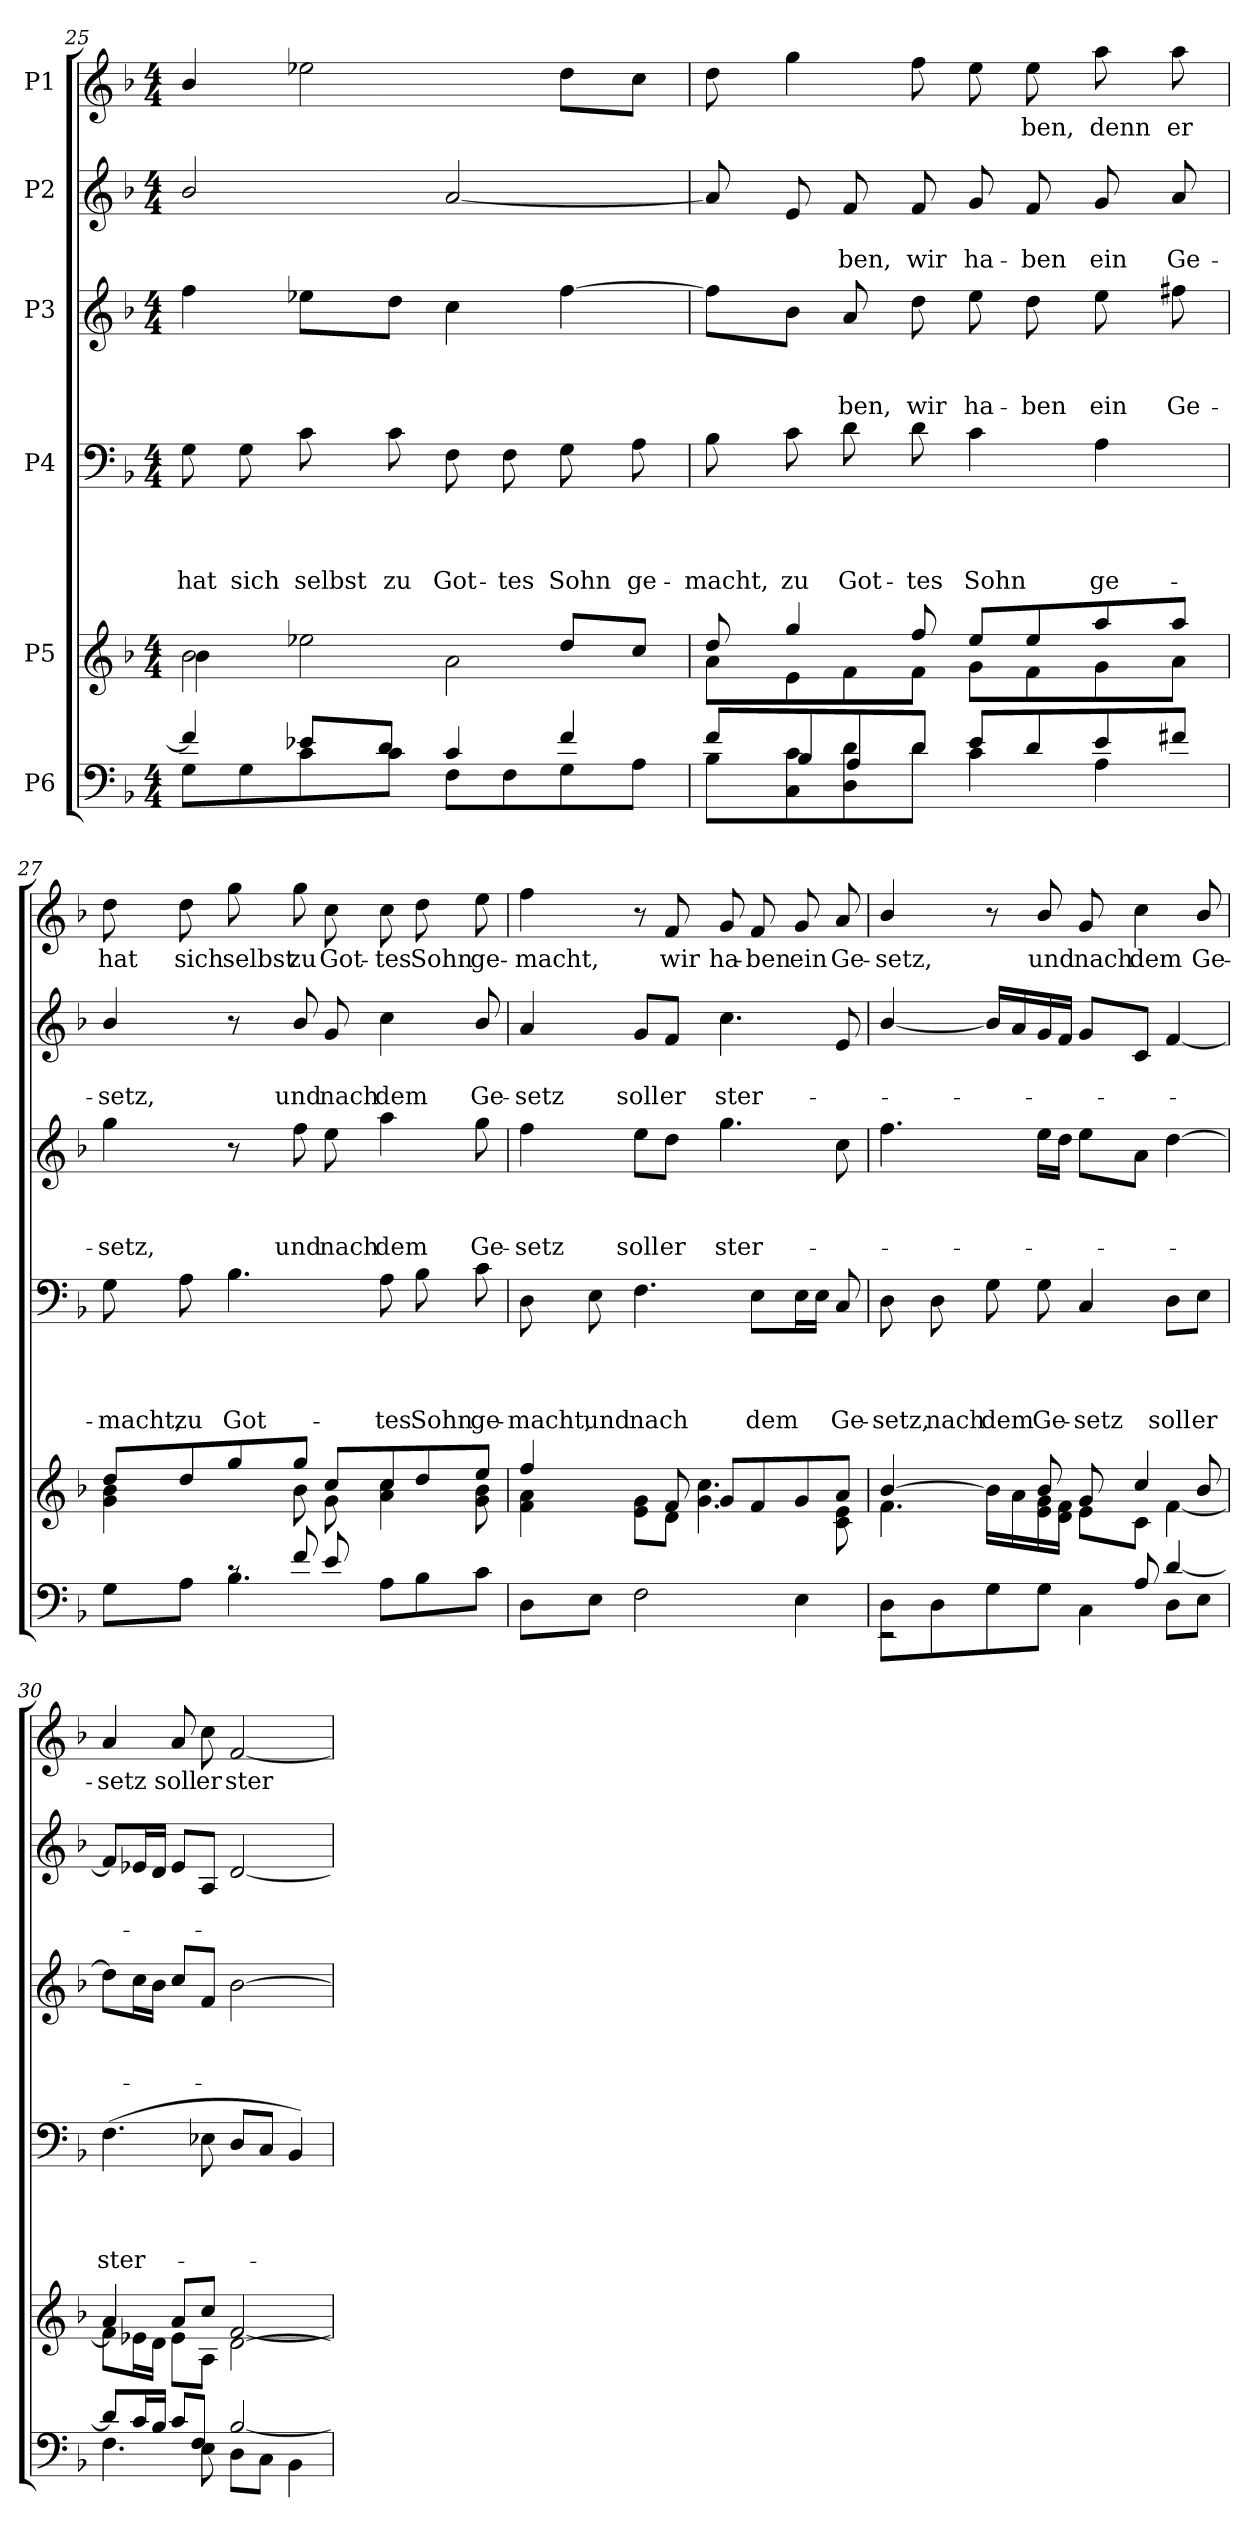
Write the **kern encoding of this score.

**kern	**kern	**kern	**text	**text	**text	**text	**kern	**text	**text	**text	**kern	**text	**text	**kern	**text
*part6	*part5	*part4	*part4	*part4	*part4	*part4	*part3	*part3	*part3	*part3	*part2	*part2	*part2	*part1	*part1
*staff6	*staff5	*staff4	*staff4	*staff4	*staff4	*staff4	*staff3	*staff3	*staff3	*staff3	*staff2	*staff2	*staff2	*staff1	*staff1
*I"P6	*I"P5	*I"P4	*	*	*	*	*I"P3	*	*	*	*I"P2	*	*	*I"P1	*
*clefF4	*clefG2	*clefF4	*	*	*	*	*clefG2	*	*	*	*clefG2	*	*	*clefG2	*
*	*	*	*	*	*	*	*ITrd7c12	*	*	*	*	*	*	*	*
*k[b-]	*k[b-]	*k[b-]	*	*	*	*	*k[b-]	*	*	*	*k[b-]	*	*	*k[b-]	*
*F:	*F:	*F:	*	*	*	*	*F:	*	*	*	*F:	*	*	*F:	*
*M4/4	*M4/4	*M4/4	*	*	*	*	*M4/4	*	*	*	*M4/4	*	*	*M4/4	*
=25	=25	=25	=25	=25	=25	=25	=25	=25	=25	=25	=25	=25	=25	=25	=25
*^	*^	*	*	*	*	*	*	*	*	*	*	*	*	*	*
!	!	!	!	!	!	!	!	!LO:LY:b	!	!	!	!	!	!	!	!	!
8G\L	4f/]	2b-\	4b-\	8G\	.	.	.	hat	4f\	.	.	.	2b-/	.	.	4b-/	.
!	!	!	!	!	!	!	!	!LO:LY:b	!	!	!	!	!	!	!	!	!
8G\	.	.	.	8G\	.	.	.	sich	.	.	.	.	.	.	.	.	.
!	!	!	!	!	!	!	!	!LO:LY:b	!	!	!	!	!	!	!	!	!
8c\	8e-X/L	.	2ee-X\	8c\	.	.	.	selbst	8e-X\L	.	.	.	.	.	.	2ee-X\	.
!	!	!	!	!	!	!	!	!LO:LY:b	!	!	!	!	!	!	!	!	!
8c\J	8d/J	.	.	8c\	.	.	.	zu	8d\J	.	.	.	.	.	.	.	.
!	!	!	!	!	!	!	!	!LO:LY:b	!	!	!	!	!	!	!	!	!
8F\L	4c/	2a\	.	8F\	.	.	.	Got-	4c\	.	.	.	[<2a/	.	.	.	.
!	!	!	!	!	!	!	!	!LO:LY:b	!	!	!	!	!	!	!	!	!
8F\	.	.	.	8F\	.	.	.	-tes	.	.	.	.	.	.	.	.	.
!	!	!	!	!	!	!	!	!LO:LY:b	!	!	!	!	!	!	!	!	!
8G\	4f/	.	8dd/L	8G\	.	.	.	Sohn	[>4f\	.	.	.	.	.	.	8dd\L	.
!	!	!	!	!	!	!	!	!LO:LY:b	!	!	!	!	!	!	!	!	!
8A\J	.	.	8cc/J	8A\	.	.	.	ge-	.	.	.	.	.	.	.	8cc\J	.
!!LO:PB:g=z
=26	=26	=26	=26	=26	=26	=26	=26	=26	=26	=26	=26	=26	=26	=26	=26	=26	=26
!	!	!	!	!	!	!	!	!LO:LY:b	!	!	!	!	!	!	!	!	!
8B-\L	8f/L	8a\L	8dd/	8B-\	.	.	.	-macht,	8f\L]	.	.	.	8a/]	.	.	8dd\	.
!	!	!	!	!	!	!	!	!LO:LY:b	!	!	!	!	!	!	!	!	!
8C\ 8c\	8B-/	8e\	4gg/	8c\	.	.	.	zu	8B-\J	.	.	.	8e/	.	.	4gg\	.
!	!	!	!	!	!	!	!	!LO:LY:b	!	!	!	!LO:LY:b	!	!	!LO:LY:b	!	!
8D\ 8d\	8A/	8f\	.	8d\	.	.	.	Got-	8A/	.	.	-ben,	8f/	.	-ben,	.	.
!	!	!	!	!	!	!	!	!LO:LY:b	!	!	!	!LO:LY:b	!	!	!LO:LY:b	!	!
8d\J	8d/J	8f\J	8ff/	8d\	.	.	.	-tes	8d\	.	.	wir	8f/	.	wir	8ff\	.
!	!	!	!	!	!	!	!	!LO:LY:b	!	!	!	!LO:LY:b	!	!	!LO:LY:b	!	!
8e/L	4c\	8g\L	8ee/L	4c\	.	.	.	Sohn	8e\	.	.	ha-	8g/	.	ha-	8ee\	.
!	!	!	!	!	!	!	!	!	!	!	!	!LO:LY:b	!	!	!LO:LY:b	!	!LO:LY:b
8d/	.	8f\	8ee/	.	.	.	.	.	8d\	.	.	-ben	8f/	.	-ben	8ee\	-ben,
!	!	!	!	!	!	!	!	!LO:LY:b	!	!	!	!LO:LY:b	!	!	!LO:LY:b	!	!LO:LY:b
8e/	4A\	8g\	8aa/	4A\	.	.	.	ge-	8e\	.	.	ein	8g/	.	ein	8aa\	denn
!	!	!	!	!	!	!	!	!	!	!	!	!LO:LY:b	!	!	!LO:LY:b	!	!LO:LY:b
8f#X/J	.	8a\J	8aa/J	.	.	.	.	.	8f#X\	.	.	Ge-	8a/	.	Ge-	8aa\	er
=27	=27	=27	=27	=27	=27	=27	=27	=27	=27	=27	=27	=27	=27	=27	=27	=27	=27
!	!	!	!	!	!	!	!	!LO:LY:b	!	!	!	!LO:LY:b	!	!	!LO:LY:b	!	!LO:LY:b
8G\L	4ryy	8dd/L	4g\ 4b-\	8G\	.	.	.	-macht,	4g\	.	.	-setz,	4b-/	.	-setz,	8dd\	hat
!	!	!	!	!	!	!	!	!LO:LY:b	!	!	!	!	!	!	!	!	!LO:LY:b
8A\J	.	8dd/	.	8A\	.	.	.	zu	.	.	.	.	.	.	.	8dd\	sich
!	!	!	!	!	!	!	!	!LO:LY:b	!	!	!	!	!	!	!	!	!LO:LY:b
8rc	4.B-\	8gg/	8ryy	4.B-\	.	.	.	Got-	8r	.	.	.	8r	.	.	8gg\	selbst
!	!	!	!	!	!	!	!	!	!	!	!	!LO:LY:b	!	!	!LO:LY:b	!	!LO:LY:b
8f/	.	8gg/J	8b-\	.	.	.	.	.	8f\	.	.	und	8b-/	.	und	8gg\	zu
!	!	!	!	!	!	!	!	!	!	!	!	!LO:LY:b	!	!	!LO:LY:b	!	!LO:LY:b
8e/	.	8cc/L	8g\	.	.	.	.	.	8e\	.	.	nach	8g/	.	nach	8cc\	Got-
!	!	!	!	!	!	!	!	!LO:LY:b	!	!	!	!LO:LY:b	!	!	!LO:LY:b	!	!LO:LY:b
4.ryy	8A\L	8cc/	4a\ 4cc\	8A\	.	.	.	-tes	4a\	.	.	dem	4cc\	.	dem	8cc\	-tes
!	!	!	!	!	!	!	!	!LO:LY:b	!	!	!	!	!	!	!	!	!LO:LY:b
.	8B-\	8dd/	.	8B-\	.	.	.	Sohn	.	.	.	.	.	.	.	8dd\	Sohn
!	!	!	!	!	!	!	!	!LO:LY:b	!	!	!	!LO:LY:b	!	!	!LO:LY:b	!	!LO:LY:b
.	8c\J	8ee/J	8g\ 8b-\	8c\	.	.	.	ge-	8g\	.	.	Ge-	8b-/	.	Ge-	8ee\	ge-
!!LO:LB:g=z
=28	=28	=28	=28	=28	=28	=28	=28	=28	=28	=28	=28	=28	=28	=28	=28	=28	=28
!	!	!	!	!	!	!	!	!LO:LY:b	!	!	!	!LO:LY:b	!	!	!LO:LY:b	!	!LO:LY:b
8D\L	1ryy	4ff/	4f\ 4a\	8D\	.	.	.	-macht,	4f\	.	.	-setz	4a/	.	-setz	4ff\	-macht,
!	!	!	!	!	!	!	!	!LO:LY:b	!	!	!	!	!	!	!	!	!
8E\J	.	.	.	8E\	.	.	.	und	.	.	.	.	.	.	.	.	.
!	!	!	!	!	!	!	!	!LO:LY:b	!	!	!	!LO:LY:b	!	!	!LO:LY:b	!	!
2F\	.	8ryy	8e\ 8g\L	4.F\	.	.	.	nach	8e\L	.	.	soll	8g/L	.	soll	8r	.
!	!	!	!	!	!	!	!	!	!	!	!	!LO:LY:b	!	!	!LO:LY:b	!	!LO:LY:b
.	.	8f/	8d\J	.	.	.	.	.	8d\J	.	.	er	8f/J	.	er	8f/	wir
!	!	!	!	!	!	!	!	!	!	!	!	!LO:LY:b	!	!	!LO:LY:b	!	!LO:LY:b
.	.	8g/L	4.g\ 4.cc\	.	.	.	.	.	4.g\	.	.	ster-	4.cc\	.	ster-	8g/	ha-
!	!	!	!	!	!	!	!	!LO:LY:b	!	!	!	!	!	!	!	!	!LO:LY:b
.	.	8f/	.	8E\L	.	.	.	dem	.	.	.	.	.	.	.	8f/	-ben
!	!	!	!	!	!	!	!	!	!	!	!	!	!	!	!	!	!LO:LY:b
4E\	.	8g/	.	16E\L	.	.	.	.	.	.	.	.	.	.	.	8g/	ein
.	.	.	.	16E\JJ	.	.	.	.	.	.	.	.	.	.	.	.	.
!	!	!	!	!	!	!	!	!LO:LY:b	!	!	!	!	!	!	!	!	!LO:LY:b
.	.	8a/J	8c\ 8e\	8C/	.	.	.	Ge-	8c\	.	.	.	8e/	.	.	8a/	Ge-
=29	=29	=29	=29	=29	=29	=29	=29	=29	=29	=29	=29	=29	=29	=29	=29	=29	=29
!	!	!	!	!	!	!	!	!LO:LY:b	!	!	!	!	!	!	!	!	!LO:LY:b
8D\L	2rEE	[<4b-/	4.f\	8D\	.	.	.	-setz,	4.f\	.	.	.	[<4b-/	.	.	4b-/	-setz,
!	!	!	!	!	!	!	!	!LO:LY:b	!	!	!	!	!	!	!	!	!
8D\	.	.	.	8D\	.	.	.	nach	.	.	.	.	.	.	.	.	.
!	!	!	!	!	!	!	!	!LO:LY:b	!	!	!	!	!	!	!	!	!
8G\	.	16b-\LL]	.	8G\	.	.	.	dem	.	.	.	.	16b-/LL]	.	.	8r	.
.	.	16a\	.	.	.	.	.	.	.	.	.	.	16a/	.	.	.	.
!	!	!	!	!	!	!	!	!LO:LY:b	!	!	!	!	!	!	!	!	!LO:LY:b
8G\J	.	16e\ 16g\	8b-/	8G\	.	.	.	Ge-	16e\LL	.	.	.	16g/	.	.	8b-/	und
.	.	16d\ 16f\JJ	.	.	.	.	.	.	16d\JJ	.	.	.	16f/JJ	.	.	.	.
!	!	!	!	!	!	!	!	!LO:LY:b	!	!	!	!	!	!	!	!	!LO:LY:b
4C\	8ryy	8g/	8e\L	4C/	.	.	.	-setz	8e\L	.	.	.	8g/L	.	.	8g/	nach
!	!	!	!	!	!	!	!	!	!	!	!	!	!	!	!	!	!LO:LY:b
.	8A/	4cc/	8c\J	.	.	.	.	.	8A\J	.	.	.	8c/J	.	.	4cc\	dem
!	!	!	!	!	!	!	!	!LO:LY:b	!	!	!	!	!	!	!	!	!
8D\L	[>4d/	.	[<4f\	8D\L	.	.	.	soll	[>4d\	.	.	.	[<4f/	.	.	.	.
!	!	!	!	!	!	!	!	!LO:LY:b	!	!	!	!	!	!	!	!	!LO:LY:b
8E\J	.	8b-/	.	8E\J	.	.	.	er	.	.	.	.	.	.	.	8b-/	Ge-
=30	=30	=30	=30	=30	=30	=30	=30	=30	=30	=30	=30	=30	=30	=30	=30	=30	=30
!	!	!	!	!	!	!	!	!LO:LY:b	!	!	!	!	!	!	!	!	!LO:LY:b
4.F\	8d/L]	4a/	8f\L]	(>4.F\	.	.	.	ster-	8d\L]	.	.	.	8f/L]	.	.	4a/	-setz
.	16c/L	.	16e-X\L	.	.	.	.	.	16c\L	.	.	.	16e-X/L	.	.	.	.
.	16B-/JJ	.	16d\JJ	.	.	.	.	.	16B-\JJ	.	.	.	16d/JJ	.	.	.	.
!	!	!	!	!	!	!	!	!	!	!	!	!	!	!	!	!	!LO:LY:b
.	8c/L	8a/L	8e-\L	.	.	.	.	.	8c/L	.	.	.	8e-/L	.	.	8a/	soll
!	!	!	!	!	!	!	!	!	!	!	!	!	!	!	!	!	!LO:LY:b
8E\	8F/J	8cc/J	8A\J	8E-X\	.	.	.	.	8F/J	.	.	.	8A/J	.	.	8cc\	er
!	!	!	!	!	!	!	!	!	!	!	!	!	!	!	!	!	!LO:LY:b
8D\L	[>2B-/	[<2d\	[>2f/	8D/L	.	.	.	.	[>2B-\	.	.	.	[<2d/	.	.	[<2f/	ster-
8C\J	.	.	.	8C/J	.	.	.	.	.	.	.	.	.	.	.	.	.
4BB-\	.	.	.	4BB-/)	.	.	.	.	.	.	.	.	.	.	.	.	.
*v	*v	*	*	*	*	*	*	*	*	*	*	*	*	*	*	*	*
*	*v	*v	*	*	*	*	*	*	*	*	*	*	*	*	*	*
=	=	=	=	=	=	=	=	=	=	=	=	=	=	=	=
*-	*-	*-	*-	*-	*-	*-	*-	*-	*-	*-	*-	*-	*-	*-	*-
